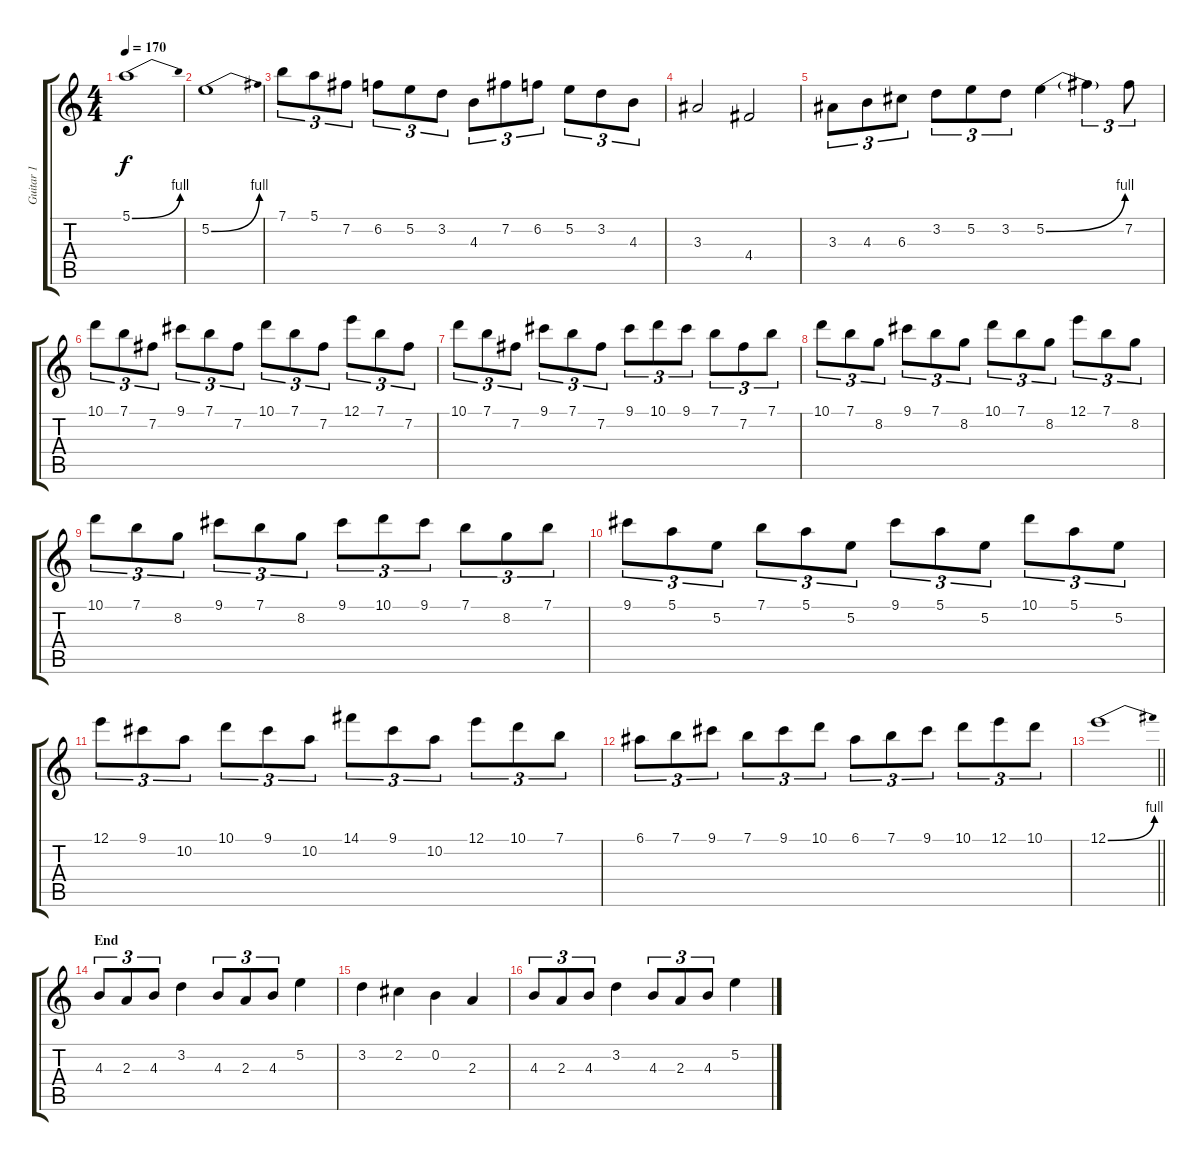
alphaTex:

\track ("Guitar 1" "Guitar 1") {instrument distortionguitar}
\staff {score tabs}
\tuning (E4 B3 G3 D3 A2 E2) {hide}
\ts (4 4)
\tempo 170
\clef g2
\ks c
5.1{be (bend 0 0 60 4)}.1{dy f} |
5.2{be (bend 0 0 60 4)}.1 |
7.1.8{tu (3 2)} 5.1.8{tu (3 2)} 7.2.8{tu (3 2)} 6.2.8{tu (3 2)} 5.2.8{tu (3 2)} 3.2.8{tu (3 2)} 4.3.8{tu (3 2)} 7.2.8{tu (3 2)} 6.2.8{tu (3 2)} 5.2.8{tu (3 2)} 3.2.8{tu (3 2)} 4.3.8{tu (3 2)} |
3.3.2 4.4.2 |
3.3.8{tu (3 2)} 4.3.8{tu (3 2)} 6.3.8{tu (3 2)} 3.2.8{tu (3 2)} 5.2.8{tu (3 2)} 3.2.8{tu (3 2)} 5.2{be (bend 0 0 60 4)}.4 5.2{t}.4{tu (3 2)} 7.2.8{tu (3 2)} |
10.1.8{tu (3 2)} 7.1.8{tu (3 2)} 7.2.8{tu (3 2)} 9.1.8{tu (3 2)} 7.1.8{tu (3 2)} 7.2.8{tu (3 2)} 10.1.8{tu (3 2)} 7.1.8{tu (3 2)} 7.2.8{tu (3 2)} 12.1.8{tu (3 2)} 7.1.8{tu (3 2)} 7.2.8{tu (3 2)} |
10.1.8{tu (3 2)} 7.1.8{tu (3 2)} 7.2.8{tu (3 2)} 9.1.8{tu (3 2)} 7.1.8{tu (3 2)} 7.2.8{tu (3 2)} 9.1.8{tu (3 2)} 10.1.8{tu (3 2)} 9.1.8{tu (3 2)} 7.1.8{tu (3 2)} 7.2.8{tu (3 2)} 7.1.8{tu (3 2)} |
10.1.8{tu (3 2)} 7.1.8{tu (3 2)} 8.2.8{tu (3 2)} 9.1.8{tu (3 2)} 7.1.8{tu (3 2)} 8.2.8{tu (3 2)} 10.1.8{tu (3 2)} 7.1.8{tu (3 2)} 8.2.8{tu (3 2)} 12.1.8{tu (3 2)} 7.1.8{tu (3 2)} 8.2.8{tu (3 2)} |
10.1.8{tu (3 2)} 7.1.8{tu (3 2)} 8.2.8{tu (3 2)} 9.1.8{tu (3 2)} 7.1.8{tu (3 2)} 8.2.8{tu (3 2)} 9.1.8{tu (3 2)} 10.1.8{tu (3 2)} 9.1.8{tu (3 2)} 7.1.8{tu (3 2)} 8.2.8{tu (3 2)} 7.1.8{tu (3 2)} |
9.1.8{tu (3 2)} 5.1.8{tu (3 2)} 5.2.8{tu (3 2)} 7.1.8{tu (3 2)} 5.1.8{tu (3 2)} 5.2.8{tu (3 2)} 9.1.8{tu (3 2)} 5.1.8{tu (3 2)} 5.2.8{tu (3 2)} 10.1.8{tu (3 2)} 5.1.8{tu (3 2)} 5.2.8{tu (3 2)} |
12.1.8{tu (3 2)} 9.1.8{tu (3 2)} 10.2.8{tu (3 2)} 10.1.8{tu (3 2)} 9.1.8{tu (3 2)} 10.2.8{tu (3 2)} 14.1.8{tu (3 2)} 9.1.8{tu (3 2)} 10.2.8{tu (3 2)} 12.1.8{tu (3 2)} 10.1.8{tu (3 2)} 7.1.8{tu (3 2)} |
6.1.8{tu (3 2)} 7.1.8{tu (3 2)} 9.1.8{tu (3 2)} 7.1.8{tu (3 2)} 9.1.8{tu (3 2)} 10.1.8{tu (3 2)} 6.1.8{tu (3 2)} 7.1.8{tu (3 2)} 9.1.8{tu (3 2)} 10.1.8{tu (3 2)} 12.1.8{tu (3 2)} 10.1.8{tu (3 2)} |
\barLineRight lightlight
12.1{be (bend 0 0 60 4)}.1 |
\section ("" "End")
4.3.8{tu (3 2)} 2.3.8{tu (3 2)} 4.3.8{tu (3 2)} 3.2.4 4.3.8{tu (3 2)} 2.3.8{tu (3 2)} 4.3.8{tu (3 2)} 5.2.4 |
3.2.4 2.2.4 0.2.4 2.3.4 |
4.3.8{tu (3 2)} 2.3.8{tu (3 2)} 4.3.8{tu (3 2)} 3.2.4 4.3.8{tu (3 2)} 2.3.8{tu (3 2)} 4.3.8{tu (3 2)} 5.2.4
